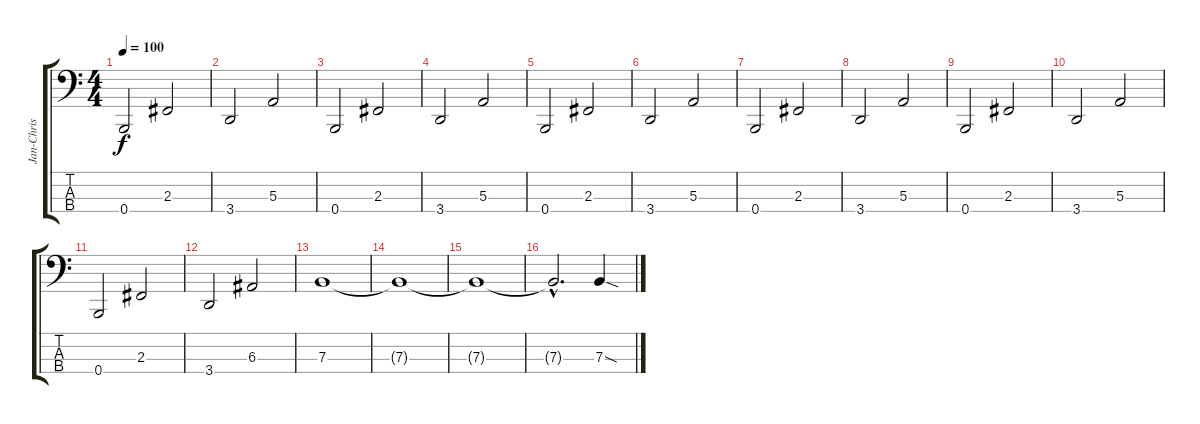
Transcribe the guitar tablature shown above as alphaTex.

\track ("Jan-Chris de Koeijer" "Jan-Chris ") {instrument electricbasspick}
\staff {score tabs}
\tuning (D2 A1 E1 B0) {hide}
\ts (4 4)
\tempo 100
\clef f4
\ks c
0.4.2{dy f} 2.3.2 |
3.4.2 5.3.2 |
0.4.2 2.3.2 |
3.4.2 5.3.2 |
0.4.2 2.3.2 |
3.4.2 5.3.2 |
0.4.2 2.3.2 |
3.4.2 5.3.2 |
0.4.2 2.3.2 |
3.4.2 5.3.2 |
0.4.2 2.3.2 |
3.4.2 6.3.2 |
7.3.1 |
7.3{t}.1 |
7.3{t}.1 |
7.3{hac t}.2{d} 7.3{sod}.4
